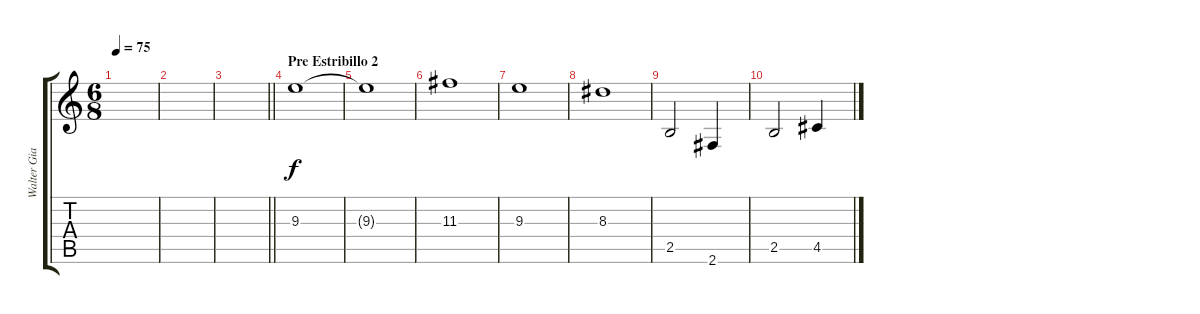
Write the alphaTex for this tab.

\track ("Walter Giardino" "Walter Gia") {instrument distortionguitar}
\staff {score tabs}
\tuning (E4 B3 G3 D3 A2 E2) {hide}
\ts (6 8)
\tempo 75
\clef g2
\ks c
|
|
\barLineRight lightlight
|
\section ("" "Pre Estribillo 2")
9.3.1 |
9.3{t}.1 |
11.3.1 |
9.3.1 |
8.3.1 |
2.5.2 2.6.4 |
2.5.2 4.5.4
